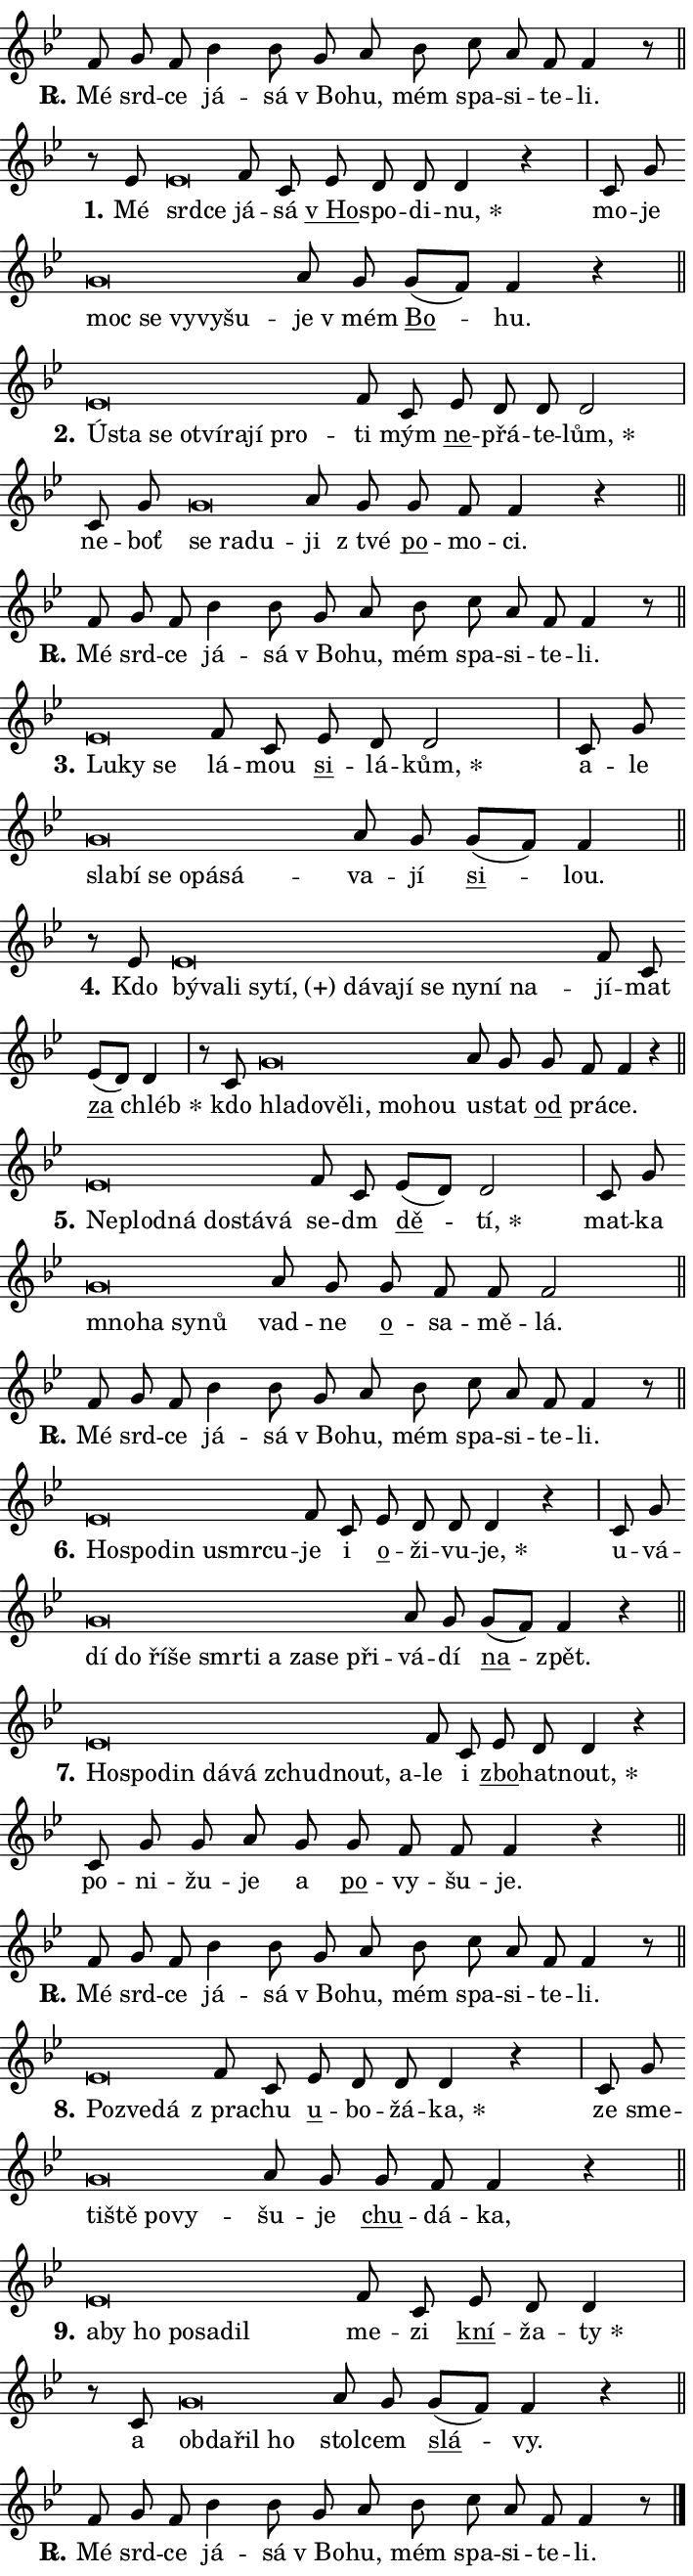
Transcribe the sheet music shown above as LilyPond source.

\version "2.24.0"
\header { tagline = "" }
\paper {
  indent = 0\cm
  top-margin = 0\cm
  right-margin = 0.13\cm % to fit lyric hyphens
  bottom-margin = 0\cm
  left-margin = 0\cm
  paper-width = 12\cm
  page-breaking = #ly:one-page-breaking
  system-system-spacing.basic-distance = #11
  score-system-spacing.basic-distance = #11
  ragged-last = ##f
}


%% Author: Thomas Morley
%% https://lists.gnu.org/archive/html/lilypond-user/2020-05/msg00002.html
#(define (line-position grob)
"Returns position of @var[grob} in current system:
   @code{'start}, if at first time-step
   @code{'end}, if at last time-step
   @code{'middle} otherwise
"
  (let* ((col (ly:item-get-column grob))
         (ln (ly:grob-object col 'left-neighbor))
         (rn (ly:grob-object col 'right-neighbor))
         (col-to-check-left (if (ly:grob? ln) ln col))
         (col-to-check-right (if (ly:grob? rn) rn col))
         (break-dir-left
           (and
             (ly:grob-property col-to-check-left 'non-musical #f)
             (ly:item-break-dir col-to-check-left)))
         (break-dir-right
           (and
             (ly:grob-property col-to-check-right 'non-musical #f)
             (ly:item-break-dir col-to-check-right))))
        (cond ((eqv? 1 break-dir-left) 'start)
              ((eqv? -1 break-dir-right) 'end)
              (else 'middle))))

#(define (tranparent-at-line-position vctor)
  (lambda (grob)
  "Relying on @code{line-position} select the relevant enry from @var{vctor}.
Used to determine transparency,"
    (case (line-position grob)
      ((end) (not (vector-ref vctor 0)))
      ((middle) (not (vector-ref vctor 1)))
      ((start) (not (vector-ref vctor 2))))))

noteHeadBreakVisibility =
#(define-music-function (break-visibility)(vector?)
"Makes @code{NoteHead}s transparent relying on @var{break-visibility}"
#{
  \override NoteHead.transparent =
    #(tranparent-at-line-position break-visibility)
#})

#(define delete-ledgers-for-transparent-note-heads
  (lambda (grob)
    "Reads whether a @code{NoteHead} is transparent.
If so this @code{NoteHead} is removed from @code{'note-heads} from
@var{grob}, which is supposed to be @code{LedgerLineSpanner}.
As a result ledgers are not printed for this @code{NoteHead}"
    (let* ((nhds-array (ly:grob-object grob 'note-heads))
           (nhds-list
             (if (ly:grob-array? nhds-array)
                 (ly:grob-array->list nhds-array)
                 '()))
           ;; Relies on the transparent-property being done before
           ;; Staff.LedgerLineSpanner.after-line-breaking is executed.
           ;; This is fragile ...
           (to-keep
             (remove
               (lambda (nhd)
                 (ly:grob-property nhd 'transparent #f))
               nhds-list)))
      ;; TODO find a better method to iterate over grob-arrays, similiar
      ;; to filter/remove etc for lists
      ;; For now rebuilt from scratch
      (set! (ly:grob-object grob 'note-heads)  '())
      (for-each
        (lambda (nhd)
          (ly:pointer-group-interface::add-grob grob 'note-heads nhd))
        to-keep))))

squashNotes = {
  \override NoteHead.X-extent = #'(-0.2 . 0.2)
  \override NoteHead.Y-extent = #'(-0.75 . 0)
  \override NoteHead.stencil =
    #(lambda (grob)
       (let ((pos (ly:grob-property grob 'staff-position)))
         (begin
           (if (< pos -7) (display "ERROR: Lower brevis then expected\n") (display ""))
           (if (<= pos -6) ly:text-interface::print ly:note-head::print))))
}
unSquashNotes = {
  \revert NoteHead.X-extent
  \revert NoteHead.Y-extent
  \revert NoteHead.stencil
}

hideNotes = \noteHeadBreakVisibility #begin-of-line-visible
unHideNotes = \noteHeadBreakVisibility #all-visible

% work-around for resetting accidentals
% https://lilypond.org/doc/v2.23/Documentation/notation/displaying-rhythms#unmetered-music
cadenzaMeasure = {
  \cadenzaOff
  \partial 1024 s1024
  \cadenzaOn
}

#(define-markup-command (accent layout props text) (markup?)
  "Underline accented syllable"
  (interpret-markup layout props
    #{\markup \override #'(offset . 4.3) \underline { #text }#}))

responsum = \markup \concat {
  "R" \hspace #-1.05 \path #0.1 #'((moveto 0 0.07) (lineto 0.9 0.8)) \hspace #0.05 "."
}

spaceSize = #0.6828661417322834 % exact space size for TeX Gyre Schola

\layout {
  \context {
    \Staff
    \remove "Time_signature_engraver"
    \override LedgerLineSpanner.after-line-breaking = #delete-ledgers-for-transparent-note-heads
  }
  \context {
    \Lyrics {
      \override LyricSpace.minimum-distance = \spaceSize
      \override LyricText.font-name = #"TeX Gyre Schola"
      \override LyricText.font-size = 1
      \override StanzaNumber.font-name = #"TeX Gyre Schola Bold"
      \override StanzaNumber.font-size = 1
    }
  }
  \context {
    \Score 
    \override NoteHead.text =
      #(lambda (grob) 
        (let ((pos (ly:grob-property grob 'staff-position)))
          #{\markup {
            \combine
              \halign #-0.55 \raise #(if (= pos -6) 0 0.5) \override #'(thickness . 2) \draw-line #'(3.2 . 0)
              \musicglyph "noteheads.sM1"
          }#}))
  }
}

% magnetic-lyrics.ily
%
%   written by
%     Jean Abou Samra <jean@abou-samra.fr>
%     Werner Lemberg <wl@gnu.org>
%
%   adapted by
%     Jiri Hon <jiri.hon@gmail.com>
%
% Version 2022-Apr-15

% https://www.mail-archive.com/lilypond-user@gnu.org/msg149350.html

#(define (Left_hyphen_pointer_engraver context)
   "Collect syllable-hyphen-syllable occurrences in lyrics and store
them in properties.  This engraver only looks to the left.  For
example, if the lyrics input is @code{foo -- bar}, it does the
following.

@itemize @bullet
@item
Set the @code{text} property of the @code{LyricHyphen} grob between
@q{foo} and @q{bar} to @code{foo}.

@item
Set the @code{left-hyphen} property of the @code{LyricText} grob with
text @q{foo} to the @code{LyricHyphen} grob between @q{foo} and
@q{bar}.
@end itemize

Use this auxiliary engraver in combination with the
@code{lyric-@/text::@/apply-@/magnetic-@/offset!} hook."
   (let ((hyphen #f)
         (text #f))
     (make-engraver
      (acknowledgers
       ((lyric-syllable-interface engraver grob source-engraver)
        (set! text grob)))
      (end-acknowledgers
       ((lyric-hyphen-interface engraver grob source-engraver)
        ;(when (not (grob::has-interface grob 'lyric-space-interface))
          (set! hyphen grob)));)
      ((stop-translation-timestep engraver)
       (when (and text hyphen)
         (ly:grob-set-object! text 'left-hyphen hyphen))
       (set! text #f)
       (set! hyphen #f)))))

#(define (lyric-text::apply-magnetic-offset! grob)
   "If the space between two syllables is less than the value in
property @code{LyricText@/.details@/.squash-threshold}, move the right
syllable to the left so that it gets concatenated with the left
syllable.

Use this function as a hook for
@code{LyricText@/.after-@/line-@/breaking} if the
@code{Left_@/hyphen_@/pointer_@/engraver} is active."
   (let ((hyphen (ly:grob-object grob 'left-hyphen #f)))
     (when hyphen
       (let ((left-text (ly:spanner-bound hyphen LEFT)))
         (when (grob::has-interface left-text 'lyric-syllable-interface)
           (let* ((common (ly:grob-common-refpoint grob left-text X))
                  (this-x-ext (ly:grob-extent grob common X))
                  (left-x-ext
                   (begin
                     ;; Trigger magnetism for left-text.
                     (ly:grob-property left-text 'after-line-breaking)
                     (ly:grob-extent left-text common X)))
                  ;; `delta` is the gap width between two syllables.
                  (delta (- (interval-start this-x-ext)
                            (interval-end left-x-ext)))
                  (details (ly:grob-property grob 'details))
                  (threshold (assoc-get 'squash-threshold details 0.2)))
             (when (< delta threshold)
               (let* (;; We have to manipulate the input text so that
                      ;; ligatures crossing syllable boundaries are not
                      ;; disabled.  For languages based on the Latin
                      ;; script this is essentially a beautification.
                      ;; However, for non-Western scripts it can be a
                      ;; necessity.
                      (lt (ly:grob-property left-text 'text))
                      (rt (ly:grob-property grob 'text))
                      (is-space (grob::has-interface hyphen 'lyric-space-interface))
                      (space (if is-space " " ""))
                      (extra-delta (if is-space spaceSize 0))
                      ;; Append new syllable.
                      (ltrt-space (if (and (string? lt) (string? rt))
                                (string-append lt space rt)
                                (make-concat-markup (list lt space rt))))
                      ;; Right-align `ltrt` to the right side.
                      (ltrt-space-markup (grob-interpret-markup
                               grob
                               (make-translate-markup
                                (cons (interval-length this-x-ext) 0)
                                (make-right-align-markup ltrt-space)))))
                 (begin
                   ;; Don't print `left-text`.
                   (ly:grob-set-property! left-text 'stencil #f)
                   ;; Set text and stencil (which holds all collected
                   ;; syllables so far) and shift it to the left.
                   (ly:grob-set-property! grob 'text ltrt-space)
                   (ly:grob-set-property! grob 'stencil ltrt-space-markup)
                   (ly:grob-translate-axis! grob (- (- delta extra-delta)) X))))))))))


#(define (lyric-hyphen::displace-bounds-first grob)
   ;; Make very sure this callback isn't triggered too early.
   (let ((left (ly:spanner-bound grob LEFT))
         (right (ly:spanner-bound grob RIGHT)))
     (ly:grob-property left 'after-line-breaking)
     (ly:grob-property right 'after-line-breaking)
     (ly:lyric-hyphen::print grob)))

squashThreshold = #0.4

\layout {
  \context {
    \Lyrics
    \consists #Left_hyphen_pointer_engraver
    \override LyricText.after-line-breaking =
      #lyric-text::apply-magnetic-offset!
    \override LyricHyphen.stencil = #lyric-hyphen::displace-bounds-first
    \override LyricText.details.squash-threshold = \squashThreshold
    \override LyricHyphen.minimum-distance = 0
    \override LyricHyphen.minimum-length = \squashThreshold
  }
}

squashText = \override LyricText.details.squash-threshold = 9999
unSquashText = \override LyricText.details.squash-threshold = \squashThreshold

leftText = \override LyricText.self-alignment-X = #LEFT
unLeftText = \revert LyricText.self-alignment-X

starOffset = #(lambda (grob) 
                (let ((x_offset (ly:self-alignment-interface::aligned-on-x-parent grob)))
                  (if (= x_offset 0) 0 (+ x_offset 1.2))))

star = #(define-music-function (syllable)(string?)
"Append star separator at the end of a syllable"
#{
  \once \override LyricText.X-offset = #starOffset
  \lyricmode { \markup {
    #syllable
    \override #'((font-name . "TeX Gyre Schola Bold")) \hspace #0.2 \lower #0.65 \larger "*"
  } }
#})

starAccent = #(define-music-function (syllable)(string?)
"Append star separator at the end of a syllable and make accent"
#{
  \once \override LyricText.X-offset = #starOffset
  \lyricmode { \markup {
    \accent #syllable
    \override #'((font-name . "TeX Gyre Schola Bold")) \hspace #0.2 \lower #0.65 \larger "*"
  } }
#})

breath = #(define-music-function (syllable)(string?)
"Append breathing indicator at the end of a syllable"
#{
  \lyricmode { \markup { #syllable "+" } }
#})

optionalBreath = #(define-music-function (syllable)(string?)
"Append optional breathing indicator at the end of a syllable"
#{
  \lyricmode { \markup { #syllable "(+)" } }
#})


\score {
    <<
        \new Voice = "melody" { \cadenzaOn \key bes \major \relative { f'8 g f bes4 bes8 \bar "" g a bes \bar "" c a f f4 r8 \cadenzaMeasure \bar "||" \break } }
        \new Lyrics \lyricsto "melody" { \lyricmode { \set stanza = \responsum
Mé srd -- ce já -- sá "v Bo" -- hu, mém spa -- si -- te -- li. } }
    >>
    \layout {}
}

\score {
    <<
        \new Voice = "melody" { \cadenzaOn \key bes \major \relative { r8 es' \squashNotes es\breve*1/16 \hideNotes \breve*1/16 \bar "" \unHideNotes \unSquashNotes f8 c \bar "" es d d d4 r \cadenzaMeasure \bar "|" c8 g' \bar "" \squashNotes g\breve*1/16 \hideNotes \breve*1/16 \bar "" \breve*1/16 \bar "" \breve*1/16 \breve*1/16 \bar "" \unHideNotes \unSquashNotes a8 g \bar "" g[( f)] f4 r \cadenzaMeasure \bar "||" \break } }
        \new Lyrics \lyricsto "melody" { \lyricmode { \set stanza = "1."
Mé \leftText srd -- \squashText ce \unLeftText \unSquashText já -- sá \markup \accent "v Ho" -- spo -- di -- \star nu, mo -- je \leftText moc \squashText se vy -- vy -- šu -- \unLeftText \unSquashText je "v mém" \markup \accent Bo -- hu. } }
    >>
    \layout {}
}

\score {
    <<
        \new Voice = "melody" { \cadenzaOn \key bes \major \relative { \squashNotes es'\breve*1/16 \hideNotes \breve*1/16 \bar "" \breve*1/16 \bar "" \breve*1/16 \bar "" \breve*1/16 \bar "" \breve*1/16 \bar "" \breve*1/16 \breve*1/16 \bar "" \unHideNotes \unSquashNotes f8 c \bar "" es d d d2 \cadenzaMeasure \bar "|" c8 g' \bar "" \squashNotes g\breve*1/16 \hideNotes \breve*1/16 \breve*1/16 \bar "" \unHideNotes \unSquashNotes a8 g \bar "" g f f4 r \cadenzaMeasure \bar "||" \break } }
        \new Lyrics \lyricsto "melody" { \lyricmode { \set stanza = "2."
\leftText Ú -- \squashText sta se o -- tví -- ra -- jí pro -- \unLeftText \unSquashText ti mým \markup \accent ne -- přá -- te -- \star lům, ne -- boť \leftText se \squashText ra -- du -- \unLeftText \unSquashText ji "z tvé" \markup \accent po -- mo -- ci. } }
    >>
    \layout {}
}

\score {
    <<
        \new Voice = "melody" { \cadenzaOn \key bes \major \relative { f'8 g f bes4 bes8 \bar "" g a bes \bar "" c a f f4 r8 \cadenzaMeasure \bar "||" \break } }
        \new Lyrics \lyricsto "melody" { \lyricmode { \set stanza = \responsum
Mé srd -- ce já -- sá "v Bo" -- hu, mém spa -- si -- te -- li. } }
    >>
    \layout {}
}

\score {
    <<
        \new Voice = "melody" { \cadenzaOn \key bes \major \relative { \squashNotes es'\breve*1/16 \hideNotes \breve*1/16 \breve*1/16 \bar "" \unHideNotes \unSquashNotes f8 c \bar "" es d d2 \cadenzaMeasure \bar "|" c8 g' \bar "" \squashNotes g\breve*1/16 \hideNotes \breve*1/16 \bar "" \breve*1/16 \bar "" \breve*1/16 \bar "" \breve*1/16 \breve*1/16 \bar "" \unHideNotes \unSquashNotes a8 g \bar "" g[( f)] f4 \cadenzaMeasure \bar "||" \break } }
        \new Lyrics \lyricsto "melody" { \lyricmode { \set stanza = "3."
\leftText Lu -- \squashText ky se \unLeftText \unSquashText lá -- mou \markup \accent si -- lá -- \star kům, a -- le \leftText sla -- \squashText bí se o -- pá -- sá -- \unLeftText \unSquashText va -- jí \markup \accent si -- lou. } }
    >>
    \layout {}
}

\score {
    <<
        \new Voice = "melody" { \cadenzaOn \key bes \major \relative { r8 es' \squashNotes es\breve*1/16 \hideNotes \breve*1/16 \bar "" \breve*1/16 \bar "" \breve*1/16 \bar "" \breve*1/16 \bar "" \breve*1/16 \bar "" \breve*1/16 \bar "" \breve*1/16 \bar "" \breve*1/16 \bar "" \breve*1/16 \bar "" \breve*1/16 \breve*1/16 \bar "" \unHideNotes \unSquashNotes f8 c \bar "" es[( d)] d4 \cadenzaMeasure \bar "|" r8 c8 \squashNotes g'\breve*1/16 \hideNotes \breve*1/16 \bar "" \breve*1/16 \bar "" \breve*1/16 \bar "" \breve*1/16 \breve*1/16 \bar "" \unHideNotes \unSquashNotes a8 g \bar "" g f f4 r \cadenzaMeasure \bar "||" \break } }
        \new Lyrics \lyricsto "melody" { \lyricmode { \set stanza = "4."
Kdo \leftText bý -- \squashText va -- li sy -- \optionalBreath tí, dá -- va -- jí se ny -- ní na -- \unLeftText \unSquashText jí -- mat \markup \accent za \star chléb kdo \leftText hla -- \squashText do -- vě -- li, mo -- hou \unLeftText \unSquashText u -- stat \markup \accent od prá -- ce. } }
    >>
    \layout {}
}

\score {
    <<
        \new Voice = "melody" { \cadenzaOn \key bes \major \relative { \squashNotes es'\breve*1/16 \hideNotes \breve*1/16 \bar "" \breve*1/16 \bar "" \breve*1/16 \bar "" \breve*1/16 \breve*1/16 \bar "" \unHideNotes \unSquashNotes f8 c \bar "" es[( d)] d2 \cadenzaMeasure \bar "|" c8 g' \bar "" \squashNotes g\breve*1/16 \hideNotes \breve*1/16 \bar "" \breve*1/16 \breve*1/16 \bar "" \unHideNotes \unSquashNotes a8 g \bar "" g f f f2 \cadenzaMeasure \bar "||" \break } }
        \new Lyrics \lyricsto "melody" { \lyricmode { \set stanza = "5."
\leftText Ne -- \squashText plod -- ná do -- stá -- vá \unLeftText \unSquashText se -- dm \markup \accent dě -- \star tí, mat -- ka \leftText mno -- \squashText ha sy -- nů \unLeftText \unSquashText vad -- ne \markup \accent o -- sa -- mě -- lá. } }
    >>
    \layout {}
}

\score {
    <<
        \new Voice = "melody" { \cadenzaOn \key bes \major \relative { f'8 g f bes4 bes8 \bar "" g a bes \bar "" c a f f4 r8 \cadenzaMeasure \bar "||" \break } }
        \new Lyrics \lyricsto "melody" { \lyricmode { \set stanza = \responsum
Mé srd -- ce já -- sá "v Bo" -- hu, mém spa -- si -- te -- li. } }
    >>
    \layout {}
}

\score {
    <<
        \new Voice = "melody" { \cadenzaOn \key bes \major \relative { \squashNotes es'\breve*1/16 \hideNotes \breve*1/16 \bar "" \breve*1/16 \bar "" \breve*1/16 \bar "" \breve*1/16 \breve*1/16 \bar "" \unHideNotes \unSquashNotes f8 c \bar "" es d d d4 r \cadenzaMeasure \bar "|" c8 g' \bar "" \squashNotes g\breve*1/16 \hideNotes \breve*1/16 \bar "" \breve*1/16 \bar "" \breve*1/16 \bar "" \breve*1/16 \bar "" \breve*1/16 \bar "" \breve*1/16 \bar "" \breve*1/16 \bar "" \breve*1/16 \breve*1/16 \bar "" \unHideNotes \unSquashNotes a8 g \bar "" g[( f)] f4 r \cadenzaMeasure \bar "||" \break } }
        \new Lyrics \lyricsto "melody" { \lyricmode { \set stanza = "6."
\leftText Ho -- \squashText spo -- din u -- smr -- cu -- \unLeftText \unSquashText je i \markup \accent o -- ži -- vu -- \star je, u -- vá -- \leftText dí \squashText do ří -- še smr -- ti a za -- se při -- \unLeftText \unSquashText vá -- dí \markup \accent na -- zpět. } }
    >>
    \layout {}
}

\score {
    <<
        \new Voice = "melody" { \cadenzaOn \key bes \major \relative { \squashNotes es'\breve*1/16 \hideNotes \breve*1/16 \bar "" \breve*1/16 \bar "" \breve*1/16 \bar "" \breve*1/16 \bar "" \breve*1/16 \bar "" \breve*1/16 \breve*1/16 \bar "" \unHideNotes \unSquashNotes f8 c \bar "" es d d4 r \cadenzaMeasure \bar "|" c8 g' g \bar "" a8 g \bar "" g f f f4 r \cadenzaMeasure \bar "||" \break } }
        \new Lyrics \lyricsto "melody" { \lyricmode { \set stanza = "7."
\leftText Ho -- \squashText spo -- din dá -- vá zchud -- nout, a -- \unLeftText \unSquashText le i \markup \accent zbo -- hat -- \star nout, po -- ni -- žu -- je a \markup \accent po -- vy -- šu -- je. } }
    >>
    \layout {}
}

\score {
    <<
        \new Voice = "melody" { \cadenzaOn \key bes \major \relative { f'8 g f bes4 bes8 \bar "" g a bes \bar "" c a f f4 r8 \cadenzaMeasure \bar "||" \break } }
        \new Lyrics \lyricsto "melody" { \lyricmode { \set stanza = \responsum
Mé srd -- ce já -- sá "v Bo" -- hu, mém spa -- si -- te -- li. } }
    >>
    \layout {}
}

\score {
    <<
        \new Voice = "melody" { \cadenzaOn \key bes \major \relative { \squashNotes es'\breve*1/16 \hideNotes \breve*1/16 \breve*1/16 \bar "" \unHideNotes \unSquashNotes f8 c \bar "" es d d d4 r \cadenzaMeasure \bar "|" c8 g' \bar "" \squashNotes g\breve*1/16 \hideNotes \breve*1/16 \bar "" \breve*1/16 \breve*1/16 \bar "" \unHideNotes \unSquashNotes a8 g \bar "" g f f4 r \cadenzaMeasure \bar "||" \break } }
        \new Lyrics \lyricsto "melody" { \lyricmode { \set stanza = "8."
\leftText Po -- \squashText zve -- dá \unLeftText \unSquashText "z pra" -- chu \markup \accent u -- bo -- žá -- \star ka, ze sme -- \leftText ti -- \squashText ště po -- vy -- \unLeftText \unSquashText šu -- je \markup \accent chu -- dá -- ka, } }
    >>
    \layout {}
}

\score {
    <<
        \new Voice = "melody" { \cadenzaOn \key bes \major \relative { \squashNotes es'\breve*1/16 \hideNotes \breve*1/16 \bar "" \breve*1/16 \bar "" \breve*1/16 \bar "" \breve*1/16 \breve*1/16 \bar "" \unHideNotes \unSquashNotes f8 c \bar "" es d d4 \cadenzaMeasure \bar "|" r8 c8 \squashNotes g'\breve*1/16 \hideNotes \breve*1/16 \bar "" \breve*1/16 \breve*1/16 \bar "" \unHideNotes \unSquashNotes a8 g \bar "" g[( f)] f4 r \cadenzaMeasure \bar "||" \break } }
        \new Lyrics \lyricsto "melody" { \lyricmode { \set stanza = "9."
\leftText a -- \squashText by ho po -- sa -- dil \unLeftText \unSquashText me -- zi \markup \accent kní -- ža -- \star ty a \leftText ob -- \squashText da -- řil ho \unLeftText \unSquashText stol -- cem \markup \accent slá -- vy. } }
    >>
    \layout {}
}

\score {
    <<
        \new Voice = "melody" { \cadenzaOn \key bes \major \relative { f'8 g f bes4 bes8 \bar "" g a bes \bar "" c a f f4 r8 \cadenzaMeasure \bar "||" \break } \bar "|." }
        \new Lyrics \lyricsto "melody" { \lyricmode { \set stanza = \responsum
Mé srd -- ce já -- sá "v Bo" -- hu, mém spa -- si -- te -- li. } }
    >>
    \layout {}
}
